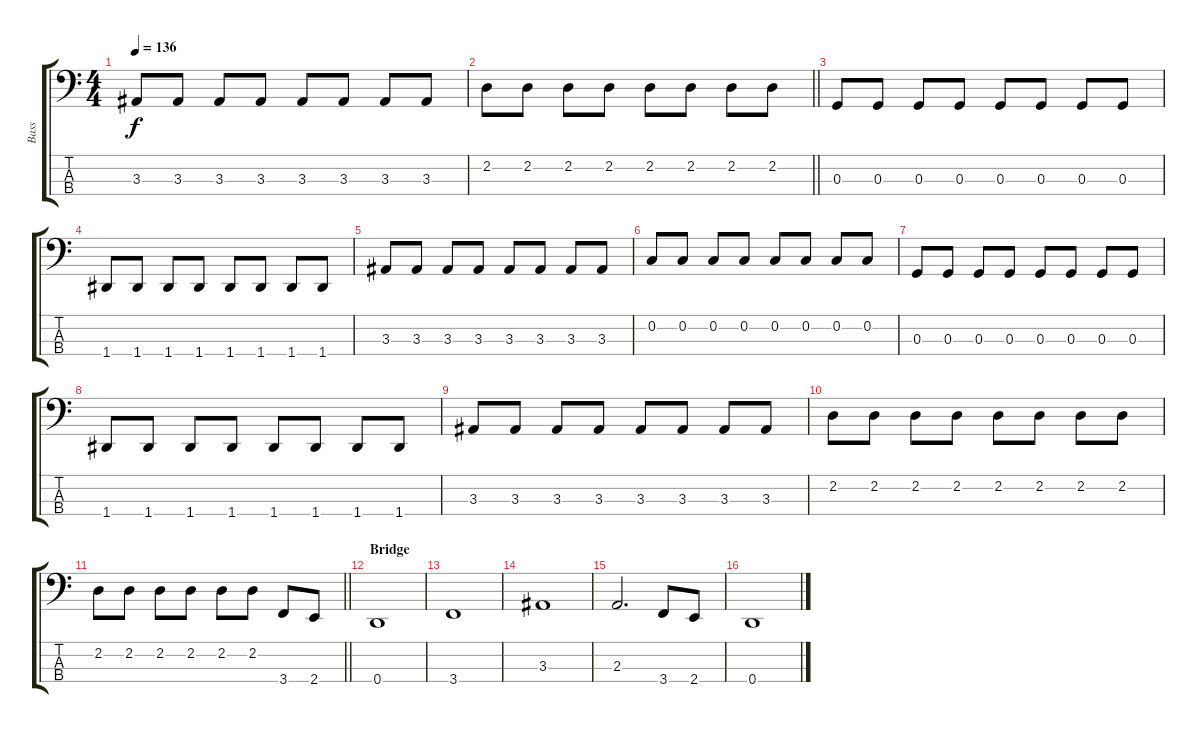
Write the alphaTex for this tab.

\track ("Bass" "Bass") {instrument electricbassfinger}
\staff {score tabs}
\tuning (F2 C2 G1 D1) {hide}
\ts (4 4)
\tempo 136
\clef f4
\ks c
3.3.8{dy f} 3.3.8 3.3.8 3.3.8 3.3.8 3.3.8 3.3.8 3.3.8 |
\barLineRight lightlight
2.2.8 2.2.8 2.2.8 2.2.8 2.2.8 2.2.8 2.2.8 2.2.8 |
0.3.8 0.3.8 0.3.8 0.3.8 0.3.8 0.3.8 0.3.8 0.3.8 |
1.4.8 1.4.8 1.4.8 1.4.8 1.4.8 1.4.8 1.4.8 1.4.8 |
3.3.8 3.3.8 3.3.8 3.3.8 3.3.8 3.3.8 3.3.8 3.3.8 |
0.2.8 0.2.8 0.2.8 0.2.8 0.2.8 0.2.8 0.2.8 0.2.8 |
0.3.8 0.3.8 0.3.8 0.3.8 0.3.8 0.3.8 0.3.8 0.3.8 |
1.4.8 1.4.8 1.4.8 1.4.8 1.4.8 1.4.8 1.4.8 1.4.8 |
3.3.8 3.3.8 3.3.8 3.3.8 3.3.8 3.3.8 3.3.8 3.3.8 |
2.2.8 2.2.8 2.2.8 2.2.8 2.2.8 2.2.8 2.2.8 2.2.8 |
\barLineRight lightlight
2.2.8 2.2.8 2.2.8 2.2.8 2.2.8 2.2.8 3.4.8 2.4.8 |
\section ("" "Bridge")
0.4.1 |
3.4.1 |
3.3.1 |
2.3.2{d} 3.4.8 2.4.8 |
0.4.1
